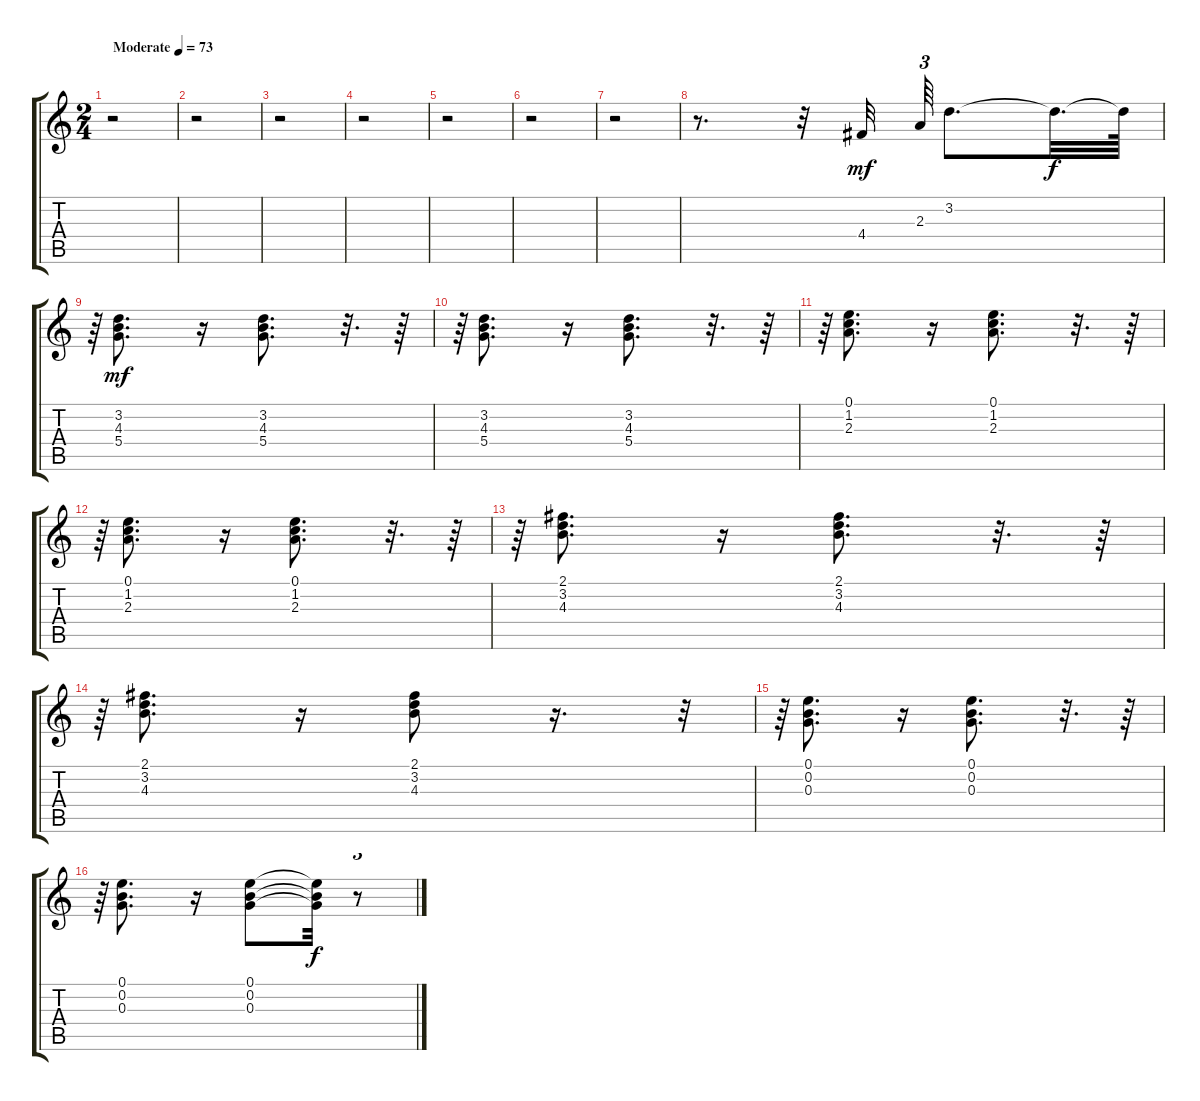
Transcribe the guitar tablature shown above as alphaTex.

\track "" {instrument acousticguitarsteel}
\staff {score tabs}
\tuning (E4 B3 G3 D3 A2 E2) {hide}
\ts (2 4)
\tempo (73 "Moderate")
\clef g2
\ks c
r.2{dy mf instrument acousticguitarsteel} |
r.2 |
r.2 |
r.2 |
r.2 |
r.2 |
r.2 |
r.8{d} r.32 4.4.32 2.3.64{tu (3 2)} 3.2.8{d} 3.2{t}.32{d dy f} 3.2{t}.64 |
r.64{tu (3 2)} (3.2 4.3 5.4).8{d dy mf} r.16 (3.2 4.3 5.4).8{d} r.32{d} r.64 |
r.64{tu (3 2)} (3.2 4.3 5.4).8{d} r.16 (3.2 4.3 5.4).8{d} r.32{d} r.64 |
r.64{tu (3 2)} (0.1 1.2 2.3).8{d} r.16 (0.1 1.2 2.3).8{d} r.32{d} r.64 |
r.64{tu (3 2)} (0.1 1.2 2.3).8{d} r.16 (0.1 1.2 2.3).8{d} r.32{d} r.64 |
r.64{tu (3 2)} (2.1 3.2 4.3).8{d} r.16 (2.1 3.2 4.3).8{d} r.32{d} r.64 |
r.64{tu (3 2)} (2.1 3.2 4.3).8{d} r.16 (2.1 3.2 4.3).8 r.16{d} r.32{tu (3 2)} |
r.64{tu (3 2)} (0.1 0.2 0.3).8{d} r.16 (0.1 0.2 0.3).8{d} r.32{d} r.64 |
r.64{tu (3 2)} (0.1 0.2 0.3).8{d} r.16 (0.1 0.2 0.3).8 (0.1{t} 0.2{t} 0.3{t}).32{dy f} r.8{tu (3 2)}
